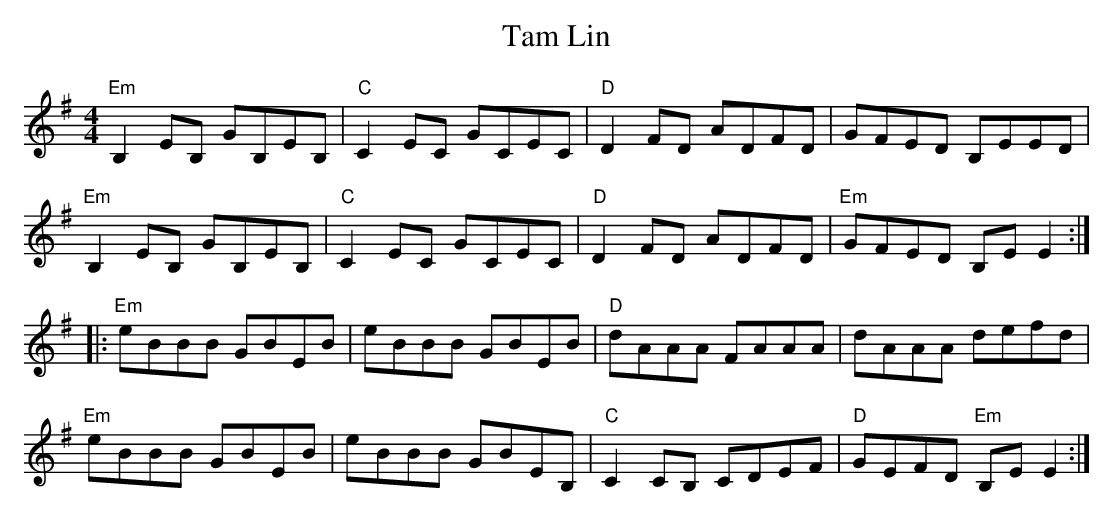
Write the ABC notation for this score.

X:1
T:Tam Lin
L:1/8
M:4/4
K:G
"Em" B,2 EB, GB,EB, |"C" C2 EC GCEC |"D" D2 FD ADFD | GFED B,EED |
"Em" B,2 EB, GB,EB, | "C" C2 EC GCEC |"D" D2 FD ADFD |"Em" GFED B,E E2 :|
|:"Em" eBBB GBEB | eBBB GBEB |"D" dAAA FAAA | dAAA defd |
"Em" eBBB GBEB | eBBB GBEB, |"C" C2 CB, CDEF |"D" GEFD"Em" B,E E2 :|
